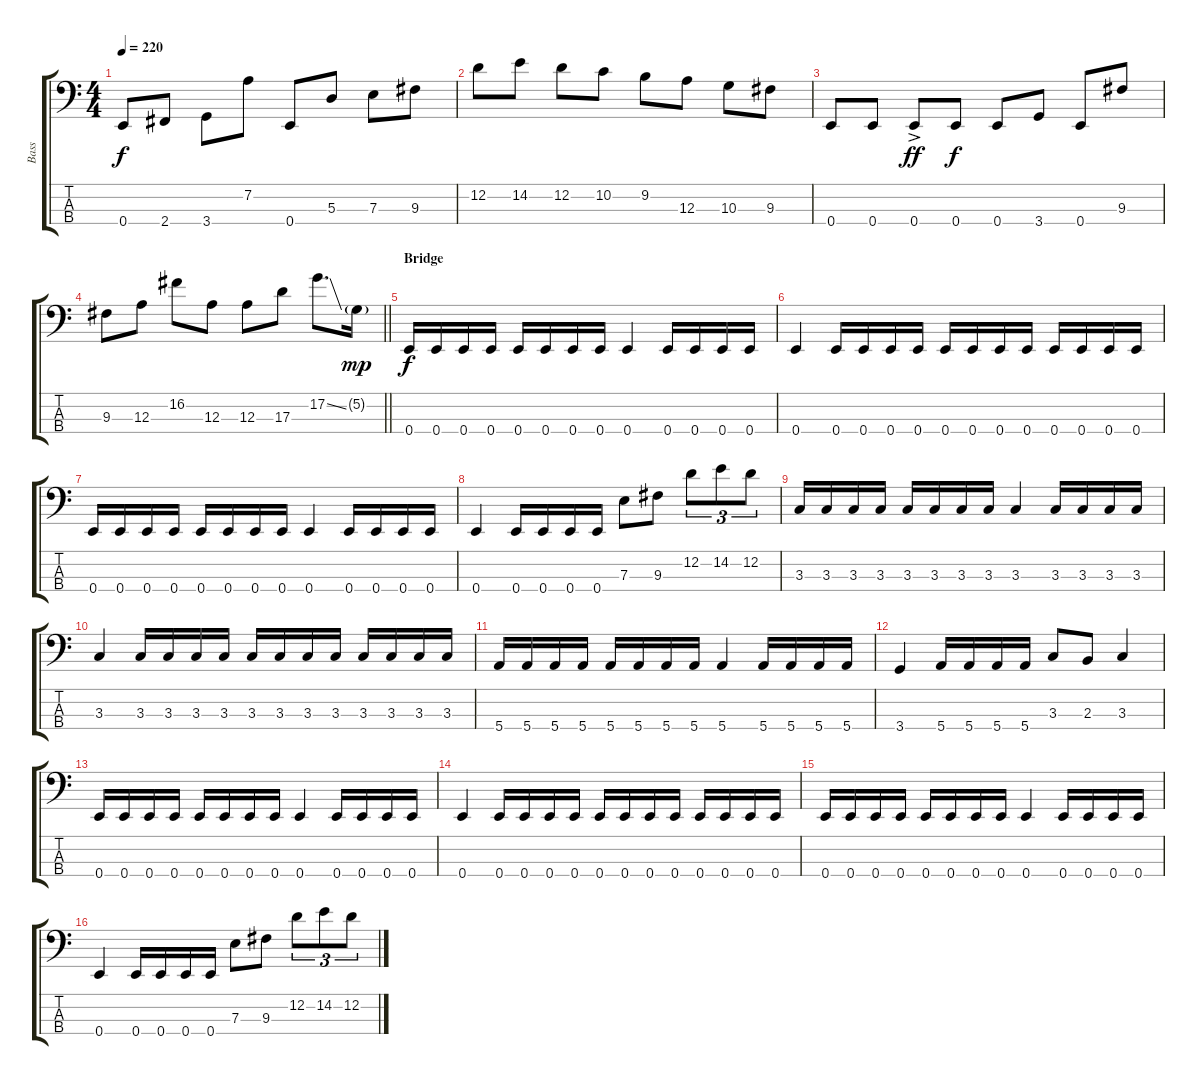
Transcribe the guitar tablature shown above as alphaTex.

\track ("Bass" "Bass") {instrument fretlessbass}
\staff {score tabs}
\tuning (G2 D2 A1 E1) {hide}
\ts (4 4)
\tempo 220
\clef f4
\ks c
0.4.8{dy f} 2.4.8 3.4.8 7.2.8 0.4.8 5.3.8 7.3.8 9.3.8 |
12.2.8 14.2.8 12.2.8 10.2.8 9.2.8 12.3.8 10.3.8 9.3.8 |
0.4.8 0.4.8 0.4{ac}.8{dy ff} 0.4.8{dy f} 0.4.8 3.4.8 0.4.8 9.3.8 |
\barLineRight lightlight
9.3.8 12.3.8 16.2.8 12.3.8 12.3.8 17.3.8 17.2{ss}.8{d} 5.2{g}.16{dy mp} |
\section ("" "Bridge")
0.4.16{dy f} 0.4.16 0.4.16 0.4.16 0.4.16 0.4.16 0.4.16 0.4.16 0.4.4 0.4.16 0.4.16 0.4.16 0.4.16 |
0.4.4 0.4.16 0.4.16 0.4.16 0.4.16 0.4.16 0.4.16 0.4.16 0.4.16 0.4.16 0.4.16 0.4.16 0.4.16 |
0.4.16 0.4.16 0.4.16 0.4.16 0.4.16 0.4.16 0.4.16 0.4.16 0.4.4 0.4.16 0.4.16 0.4.16 0.4.16 |
0.4.4 0.4.16 0.4.16 0.4.16 0.4.16 7.3.8 9.3.8 12.2.8{tu (3 2)} 14.2.8{tu (3 2)} 12.2.8{tu (3 2)} |
3.3.16 3.3.16 3.3.16 3.3.16 3.3.16 3.3.16 3.3.16 3.3.16 3.3.4 3.3.16 3.3.16 3.3.16 3.3.16 |
3.3.4 3.3.16 3.3.16 3.3.16 3.3.16 3.3.16 3.3.16 3.3.16 3.3.16 3.3.16 3.3.16 3.3.16 3.3.16 |
5.4.16 5.4.16 5.4.16 5.4.16 5.4.16 5.4.16 5.4.16 5.4.16 5.4.4 5.4.16 5.4.16 5.4.16 5.4.16 |
3.4.4 5.4.16 5.4.16 5.4.16 5.4.16 3.3.8 2.3.8 3.3.4 |
0.4.16 0.4.16 0.4.16 0.4.16 0.4.16 0.4.16 0.4.16 0.4.16 0.4.4 0.4.16 0.4.16 0.4.16 0.4.16 |
0.4.4 0.4.16 0.4.16 0.4.16 0.4.16 0.4.16 0.4.16 0.4.16 0.4.16 0.4.16 0.4.16 0.4.16 0.4.16 |
0.4.16 0.4.16 0.4.16 0.4.16 0.4.16 0.4.16 0.4.16 0.4.16 0.4.4 0.4.16 0.4.16 0.4.16 0.4.16 |
0.4.4 0.4.16 0.4.16 0.4.16 0.4.16 7.3.8 9.3.8 12.2.8{tu (3 2)} 14.2.8{tu (3 2)} 12.2.8{tu (3 2)}
